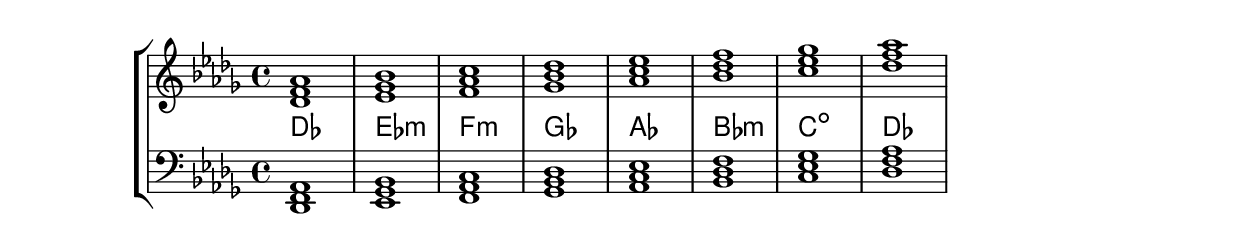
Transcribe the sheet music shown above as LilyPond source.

% Description: Chord tool for the key of D-Flat Major
% Author: Talos Thoren
% Date: January 23, 2013

\version "2.16.1"

% Defining variables
% The Key of D-Flat Major has five flats:
% B-Flat, E-Flat, A-Flat, D-Flat, G-Flat
d_flat_maj_triads = { \key des \major <des f aes>1 <ees ges bes> <f aes c> <ges bes des> <aes c ees> <bes des f> <c ees ges> <des f aes> }
d_flat_maj_triadNames = \new ChordNames { \d_flat_maj_triads }
chordTool = \new StaffGroup
{
  <<
  \new Staff
  {
    \relative c'
    << 
      \d_flat_maj_triads 
      \d_flat_maj_triadNames 
    >>
  }
  \new Staff \relative c,
  {
    \clef bass
    <<
      \d_flat_maj_triads
    >>
  }
  >>
}

\score
{
  \chordTool
}

